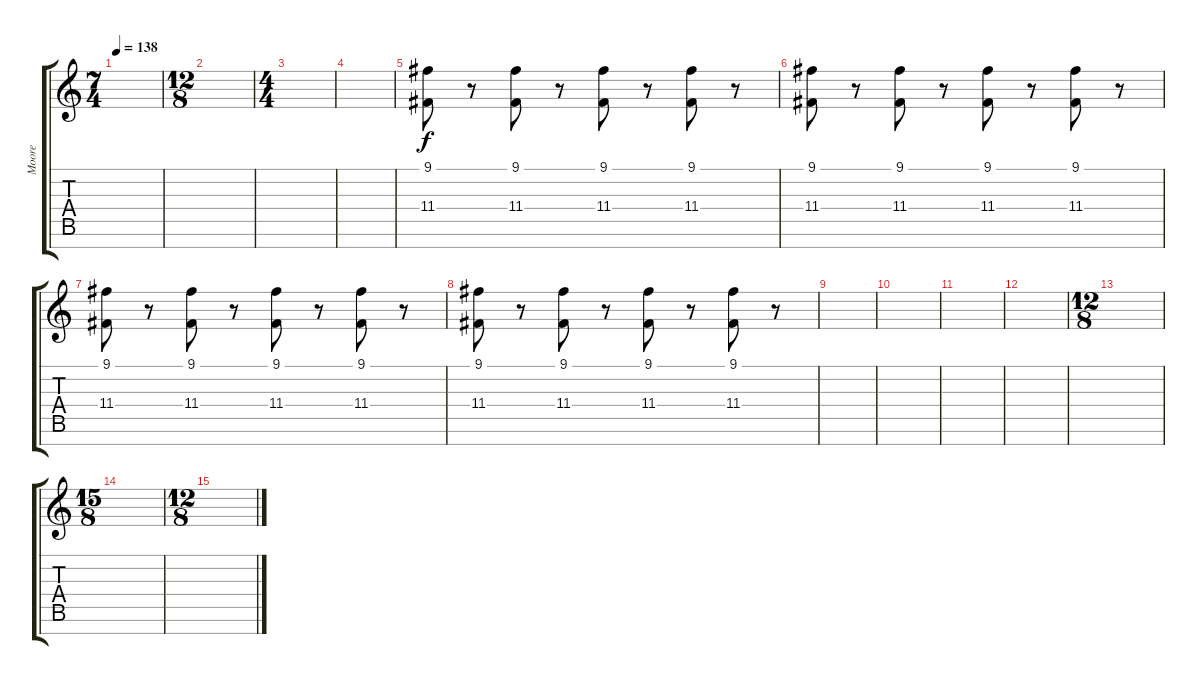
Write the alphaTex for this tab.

\track ("Moore" "Moore") {instrument electricpiano2}
\staff {score tabs}
\tuning (A4 E4 C4 G3 D3 A2 D2) {hide}
\ts (7 4)
\tempo 138
\clef g2
\ks c
|
\ts (12 8)
|
\ts (4 4)
|
|
(9.1 11.4).8 r.8 (9.1 11.4).8 r.8 (9.1 11.4).8 r.8 (9.1 11.4).8 r.8 |
(9.1 11.4).8 r.8 (9.1 11.4).8 r.8 (9.1 11.4).8 r.8 (9.1 11.4).8 r.8 |
(9.1 11.4).8 r.8 (9.1 11.4).8 r.8 (9.1 11.4).8 r.8 (9.1 11.4).8 r.8 |
(9.1 11.4).8 r.8 (9.1 11.4).8 r.8 (9.1 11.4).8 r.8 (9.1 11.4).8 r.8 |
|
|
|
|
\ts (12 8)
|
\ts (15 8)
|
\ts (12 8)
